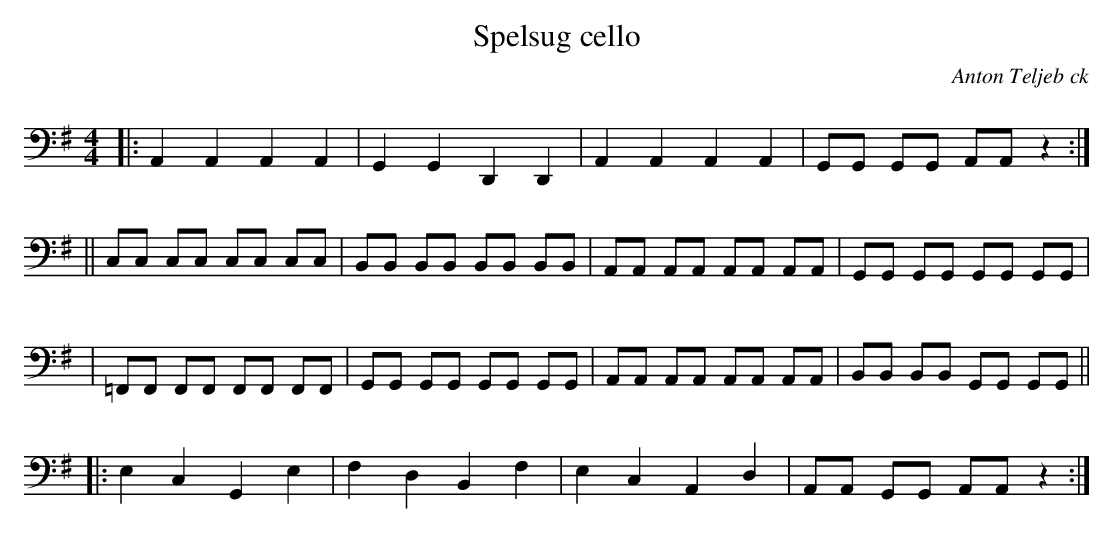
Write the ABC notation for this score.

X:1
T:Spelsug cello
C:Anton Teljeb ck
M:4/4
L:1/8
K:G
|:A,,2 A,,2 A,,2 A,,2 | G,,2 G,,2 D,,2 D,,2 | A,,2 A,,2 A,,2 A,,2 | G,,G,, G,,G,, A,,A,, z2 :|
|| C,C, C,C, C,C, C,C, | B,,B,, B,,B,, B,,B,, B,,B,, | A,,A,, A,,A,, A,,A,, A,,A,, | G,,G,, G,,G,, G,,G,, G,,G,, |
| =F,,F,, F,,F,, F,,F,, F,,F,, | G,,G,, G,,G,, G,,G,, G,,G,, |  A,,A,, A,,A,, A,,A,, A,,A,, |  B,,B,, B,,B,, G,,G,, G,,G,, ||
|: E,2 C,2 G,,2 E,2 | F,2 D,2 B,,2 F,2 | E,2 C,2 A,,2 D,2 | A,,A,, G,,G,, A,,A,, z2 :|
